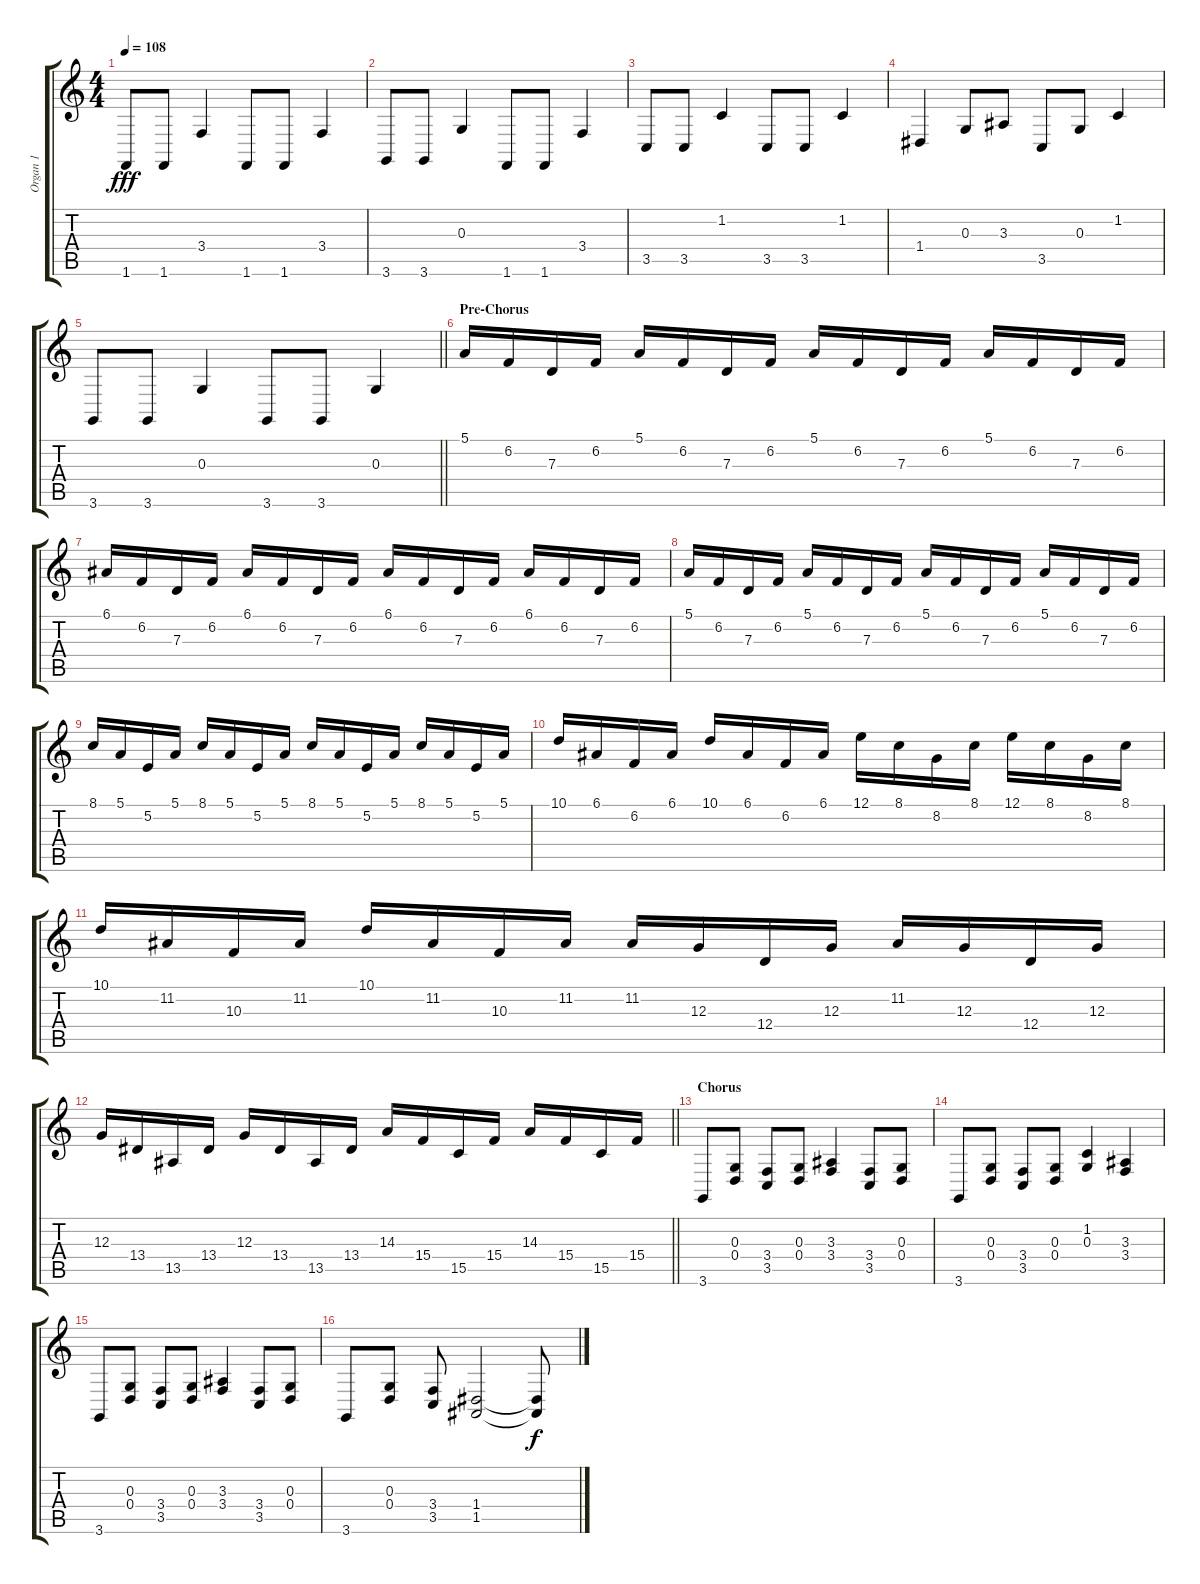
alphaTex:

\track ("Organ 1" "Organ 1") {instrument drawbarorgan}
\staff {score tabs}
\tuning (E4 B3 G3 D3 A2 E2) {hide}
\ts (4 4)
\tempo 108
\clef g2
\ks c
1.6.8{dy fff} 1.6.8 3.4.4 1.6.8 1.6.8 3.4.4 |
3.6.8 3.6.8 0.3.4 1.6.8 1.6.8 3.4.4 |
3.5.8 3.5.8 1.2.4 3.5.8 3.5.8 1.2.4 |
1.4.4 0.3.8 3.3.8 3.5.8 0.3.8 1.2.4 |
\barLineRight lightlight
3.6.8 3.6.8 0.3.4 3.6.8 3.6.8 0.3.4 |
\section ("" "Pre-Chorus")
5.1.16 6.2.16 7.3.16 6.2.16 5.1.16 6.2.16 7.3.16 6.2.16 5.1.16 6.2.16 7.3.16 6.2.16 5.1.16 6.2.16 7.3.16 6.2.16 |
6.1.16 6.2.16 7.3.16 6.2.16 6.1.16 6.2.16 7.3.16 6.2.16 6.1.16 6.2.16 7.3.16 6.2.16 6.1.16 6.2.16 7.3.16 6.2.16 |
5.1.16 6.2.16 7.3.16 6.2.16 5.1.16 6.2.16 7.3.16 6.2.16 5.1.16 6.2.16 7.3.16 6.2.16 5.1.16 6.2.16 7.3.16 6.2.16 |
8.1.16 5.1.16 5.2.16 5.1.16 8.1.16 5.1.16 5.2.16 5.1.16 8.1.16 5.1.16 5.2.16 5.1.16 8.1.16 5.1.16 5.2.16 5.1.16 |
10.1.16 6.1.16 6.2.16 6.1.16 10.1.16 6.1.16 6.2.16 6.1.16 12.1.16 8.1.16 8.2.16 8.1.16 12.1.16 8.1.16 8.2.16 8.1.16 |
10.1.16 11.2.16 10.3.16 11.2.16 10.1.16 11.2.16 10.3.16 11.2.16 11.2.16 12.3.16 12.4.16 12.3.16 11.2.16 12.3.16 12.4.16 12.3.16 |
\barLineRight lightlight
12.3.16 13.4.16 13.5.16 13.4.16 12.3.16 13.4.16 13.5.16 13.4.16 14.3.16 15.4.16 15.5.16 15.4.16 14.3.16 15.4.16 15.5.16 15.4.16 |
\section ("" "Chorus")
3.6.8 (0.3 0.4).8 (3.4 3.5).8 (0.3 0.4).8 (3.3 3.4).4 (3.4 3.5).8 (0.3 0.4).8 |
3.6.8 (0.3 0.4).8 (3.4 3.5).8 (0.3 0.4).8 (1.2 0.3).4 (3.3 3.4).4 |
3.6.8 (0.3 0.4).8 (3.4 3.5).8 (0.3 0.4).8 (3.3 3.4).4 (3.4 3.5).8 (0.3 0.4).8 |
3.6.8 (0.3 0.4).8 (3.4 3.5).8 (1.4 1.5).2 (1.4{t} 1.5{t}).8{dy f}
